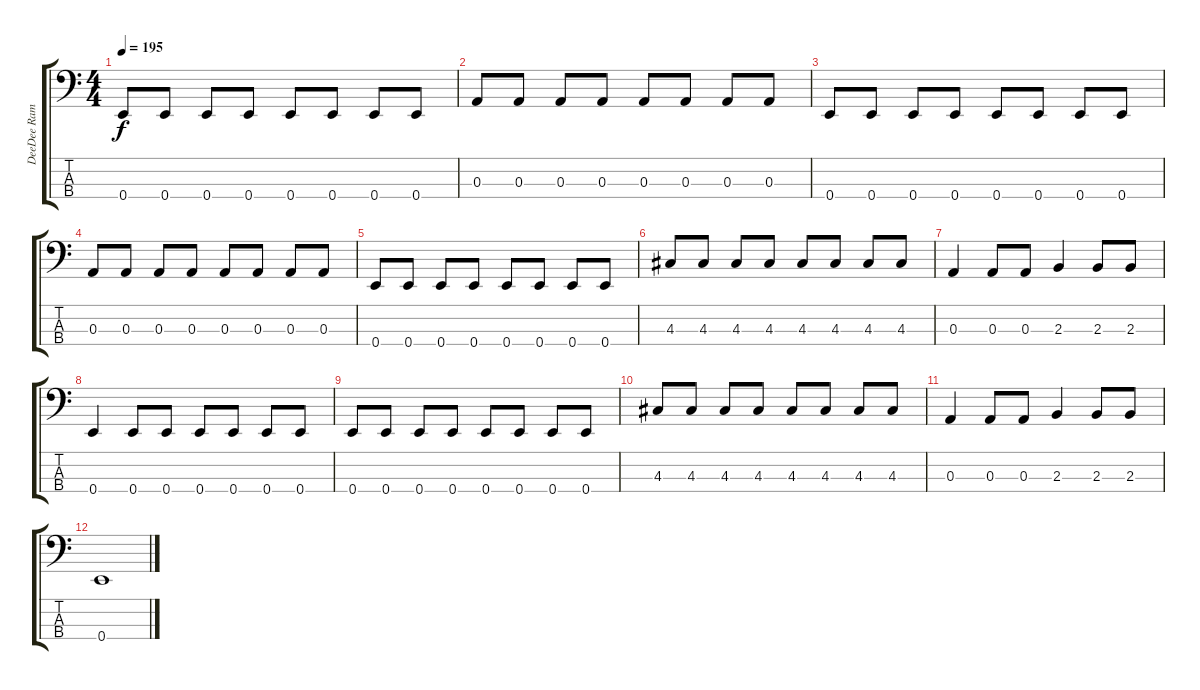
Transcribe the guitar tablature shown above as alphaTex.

\track ("DeeDee Ramone" "DeeDee Ram") {instrument electricbasspick}
\staff {score tabs}
\tuning (G2 D2 A1 E1) {hide}
\ts (4 4)
\tempo 195
\clef f4
\ks c
0.4.8{dy f} 0.4.8 0.4.8 0.4.8 0.4.8 0.4.8 0.4.8 0.4.8 |
0.3.8 0.3.8 0.3.8 0.3.8 0.3.8 0.3.8 0.3.8 0.3.8 |
0.4.8 0.4.8 0.4.8 0.4.8 0.4.8 0.4.8 0.4.8 0.4.8 |
0.3.8 0.3.8 0.3.8 0.3.8 0.3.8 0.3.8 0.3.8 0.3.8 |
0.4.8 0.4.8 0.4.8 0.4.8 0.4.8 0.4.8 0.4.8 0.4.8 |
4.3.8 4.3.8 4.3.8 4.3.8 4.3.8 4.3.8 4.3.8 4.3.8 |
0.3.4 0.3.8 0.3.8 2.3.4 2.3.8 2.3.8 |
0.4.4 0.4.8 0.4.8 0.4.8 0.4.8 0.4.8 0.4.8 |
0.4.8 0.4.8 0.4.8 0.4.8 0.4.8 0.4.8 0.4.8 0.4.8 |
4.3.8 4.3.8 4.3.8 4.3.8 4.3.8 4.3.8 4.3.8 4.3.8 |
0.3.4 0.3.8 0.3.8 2.3.4 2.3.8 2.3.8 |
0.4.1
